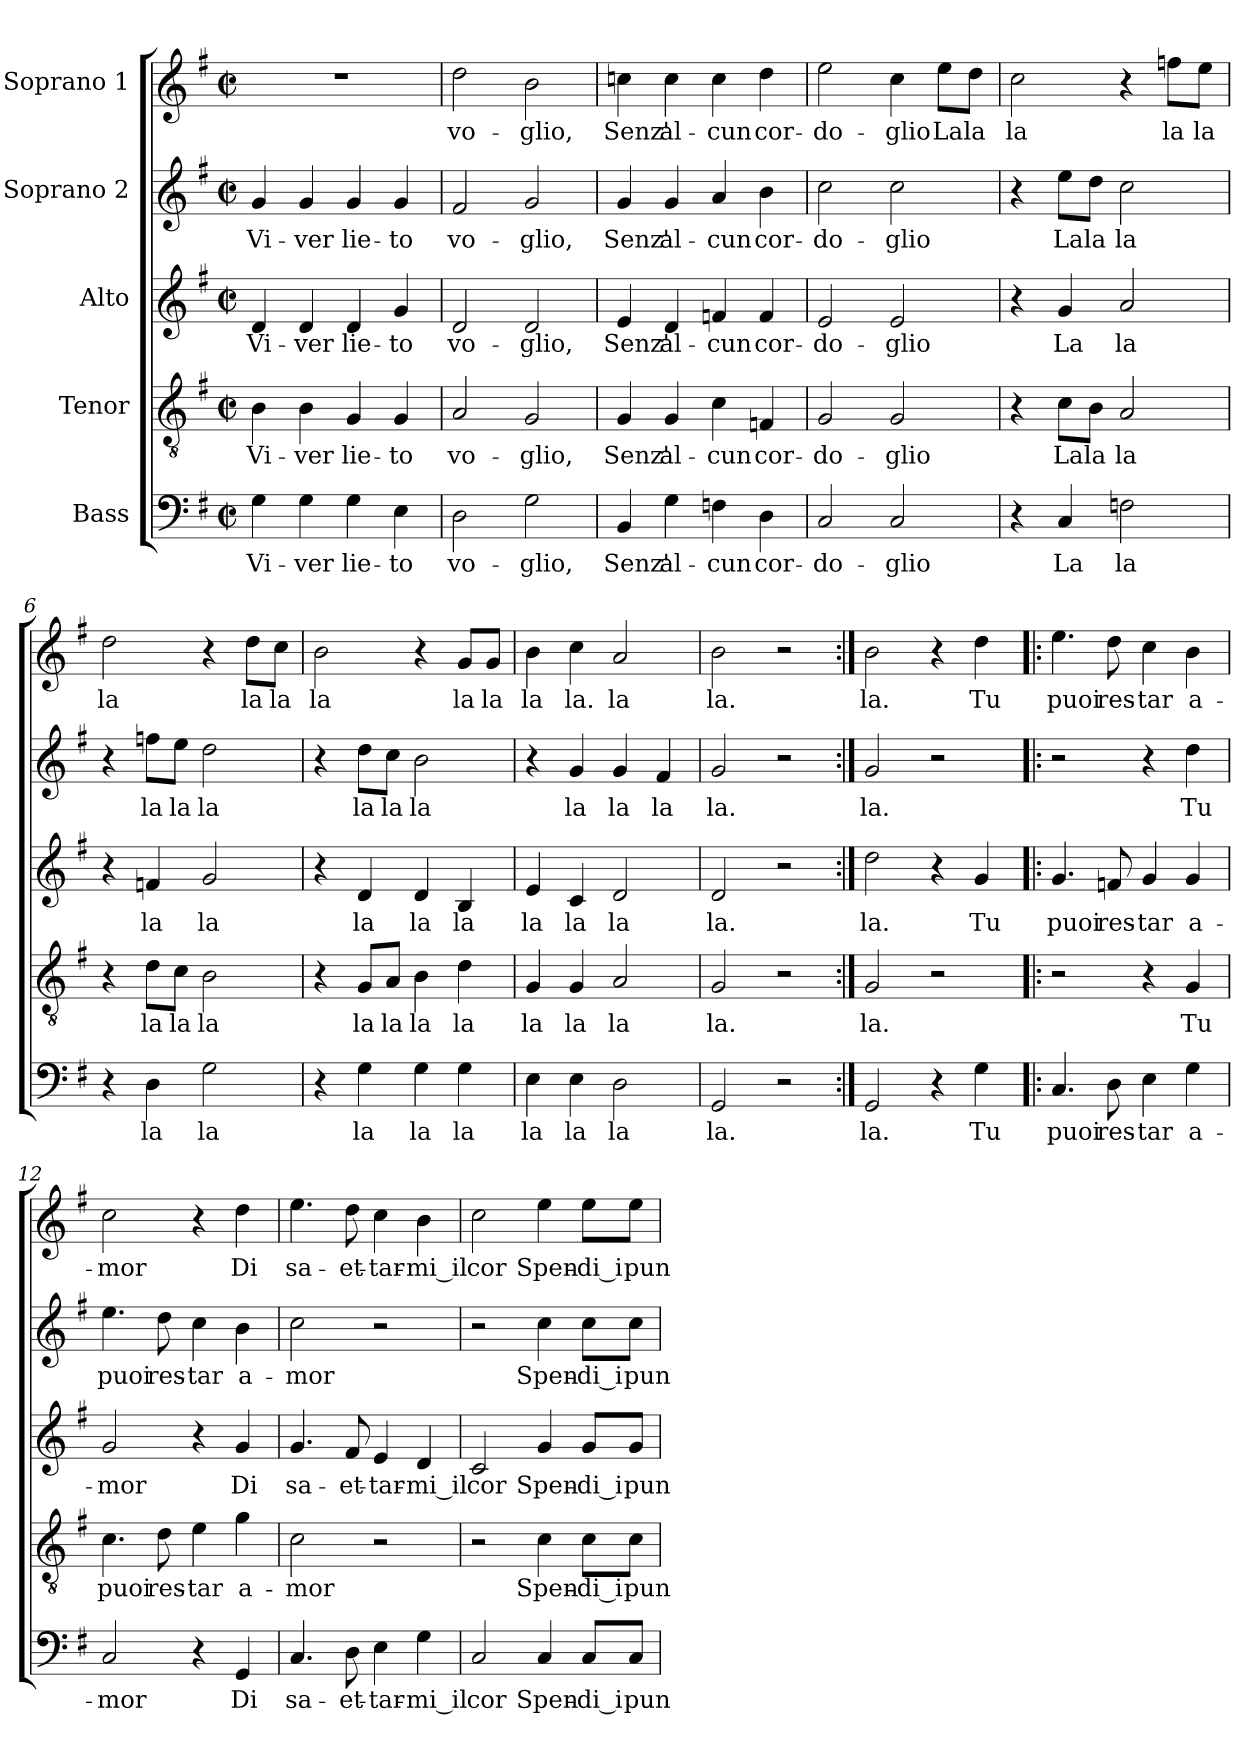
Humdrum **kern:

**kern	**text	**kern	**text	**kern	**text	**kern	**text	**kern	**text
*part5	*part5	*part4	*part4	*part3	*part3	*part2	*part2	*part1	*part1
*staff5	*staff5	*staff4	*staff4	*staff3	*staff3	*staff2	*staff2	*staff1	*staff1
*I"Bass	*	*I"Tenor	*	*I"Alto	*	*I"Soprano 2	*	*I"Soprano 1	*
*clefF4	*	*clefGv2	*	*clefG2	*	*clefG2	*	*clefG2	*
*k[f#]	*	*k[f#]	*	*k[f#]	*	*k[f#]	*	*k[f#]	*
*G:	*	*G:	*	*G:	*	*G:	*	*G:	*
*M2/2	*	*M2/2	*	*M2/2	*	*M2/2	*	*M2/2	*
*met(c|)	*	*met(c|)	*	*met(c|)	*	*met(c|)	*	*met(c|)	*
=1	=1	=1	=1	=1	=1	=1	=1	=1	=1
4G\	Vi-	4B\	Vi-	4d/	Vi-	4g/	Vi-	1r	.
4G\	-ver	4B\	-ver	4d/	-ver	4g/	-ver	.	.
4G\	lie-	4G/	lie-	4d/	lie-	4g/	lie-	.	.
4E\	-to	4G/	-to	4g/	-to	4g/	-to	.	.
=2	=2	=2	=2	=2	=2	=2	=2	=2	=2
2D\	vo-	2A/	vo-	2d/	vo-	2f#/	vo-	2dd\	vo-
2G\	-glio,	2G/	-glio,	2d/	-glio,	2g/	-glio,	2b\	-glio,
=3	=3	=3	=3	=3	=3	=3	=3	=3	=3
4BB/	Senz'	4G/	Senz'	4e/	Senz'	4g/	Senz'	4ccn\	Senz'
4G\	al-	4G/	al-	4d/	al-	4g/	al-	4cc\	al-
4Fn\	-cun	4c\	-cun	4fn/	-cun	4a/	-cun	4cc\	-cun
4D\	cor-	4Fn/	cor-	4f/	cor-	4b\	cor-	4dd\	cor-
=4	=4	=4	=4	=4	=4	=4	=4	=4	=4
2C/	-do-	2G/	-do-	2e/	-do-	2cc\	-do-	2ee\	-do-
2C/	-glio	2G/	-glio	2e/	-glio	2cc\	-glio	4cc\	-glio
.	.	.	.	.	.	.	.	8ee\L	La
.	.	.	.	.	.	.	.	8dd\J	la
=5	=5	=5	=5	=5	=5	=5	=5	=5	=5
4r	.	4r	.	4r	.	4r	.	2cc\	la
4C/	La	8c\L	La	4g/	La	8ee\L	La	.	.
.	.	8B\J	la	.	.	8dd\J	la	.	.
2Fn\	la	2A/	la	2a/	la	2cc\	la	4r	.
.	.	.	.	.	.	.	.	8ffn\L	la
.	.	.	.	.	.	.	.	8ee\J	la
!!LO:PB:g=z
=6	=6	=6	=6	=6	=6	=6	=6	=6	=6
4r	.	4r	.	4r	.	4r	.	2dd\	la
4D\	la	8d\L	la	4fn/	la	8ffn\L	la	.	.
.	.	8c\J	la	.	.	8ee\J	la	.	.
2G\	la	2B\	la	2g/	la	2dd\	la	4r	.
.	.	.	.	.	.	.	.	8dd\L	la
.	.	.	.	.	.	.	.	8cc\J	la
=7	=7	=7	=7	=7	=7	=7	=7	=7	=7
4r	.	4r	.	4r	.	4r	.	2b\	la
4G\	la	8G/L	la	4d/	la	8dd\L	la	.	.
.	.	8A/J	la	.	.	8cc\J	la	.	.
4G\	la	4B\	la	4d/	la	2b\	la	4r	.
4G\	la	4d\	la	4B/	la	.	.	8g/L	la
.	.	.	.	.	.	.	.	8g/J	la
=8	=8	=8	=8	=8	=8	=8	=8	=8	=8
4E\	la	4G/	la	4e/	la	4r	.	4b\	la
4E\	la	4G/	la	4c/	la	4g/	la	4cc\	la.
2D\	la	2A/	la	2d/	la	4g/	la	2a/	la
.	.	.	.	.	.	4f#/	la	.	.
=9	=9	=9	=9	=9	=9	=9	=9	=9	=9
2GG/	la.	2G/	la.	2d/	la.	2g/	la.	2b\	la.
2r	.	2r	.	2r	.	2r	.	2r	.
=10:|!	=10:|!	=10:|!	=10:|!	=10:|!	=10:|!	=10:|!	=10:|!	=10:|!	=10:|!
2GG/	la.	2G/	la.	2dd\	la.	2g/	la.	2b\	la.
4r	.	2r	.	4r	.	2r	.	4r	.
4G\	Tu	.	.	4g/	Tu	.	.	4dd\	Tu
!!LO:LB:g=z
=11!|:	=11!|:	=11!|:	=11!|:	=11!|:	=11!|:	=11!|:	=11!|:	=11!|:	=11!|:
4.C/	puoi	2r	.	4.g/	puoi	2r	.	4.ee\	puoi
8D\	res-	.	.	8fn/	res-	.	.	8dd\	res-
4E\	-tar	4r	.	4g/	-tar	4r	.	4cc\	-tar
4G\	a-	4G/	Tu	4g/	a-	4dd\	Tu	4b\	a-
=12	=12	=12	=12	=12	=12	=12	=12	=12	=12
2C/	-mor	4.c\	puoi	2g/	-mor	4.ee\	puoi	2cc\	-mor
.	.	8d\	res-	.	.	8dd\	res-	.	.
4r	.	4e\	-tar	4r	.	4cc\	-tar	4r	.
4GG/	Di	4g\	a-	4g/	Di	4b\	a-	4dd\	Di
=13	=13	=13	=13	=13	=13	=13	=13	=13	=13
4.C/	sa-	2c\	-mor	4.g/	sa-	2cc\	-mor	4.ee\	sa-
8D\	-et-	.	.	8f#/	-et-	.	.	8dd\	-et-
4E\	-tar-	2r	.	4e/	-tar-	2r	.	4cc\	-tar-
4G\	-mi_il	.	.	4d/	-mi_il	.	.	4b\	-mi_il
=14	=14	=14	=14	=14	=14	=14	=14	=14	=14
2C/	cor	2r	.	2c/	cor	2r	.	2cc\	cor
4C/	Spen-	4c\	Spen-	4g/	Spen-	4cc\	Spen-	4ee\	Spen-
8C/L	-di_i	8c\L	-di_i	8g/L	-di_i	8cc\L	-di_i	8ee\L	-di_i
8C/J	pun-	8c\J	pun-	8g/J	pun-	8cc\J	pun-	8ee\J	pun-
=	=	=	=	=	=	=	=	=	=
*-	*-	*-	*-	*-	*-	*-	*-	*-	*-
